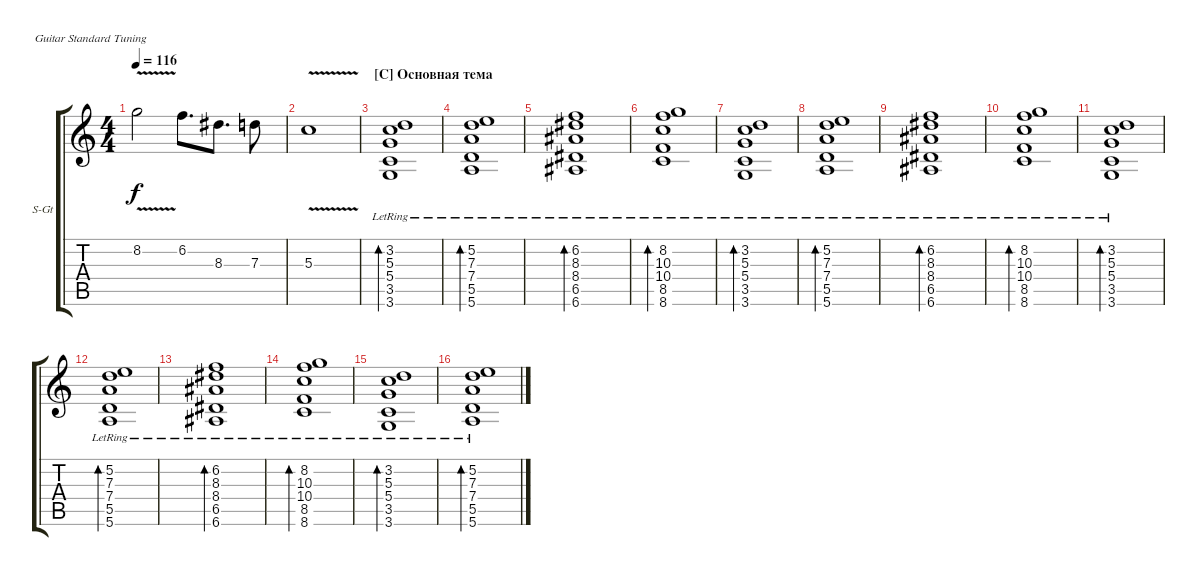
\defaultSystemsLayout 4
\bracketExtendMode groupsimilarinstruments
\firstSystemTrackNameOrientation horizontal
\otherSystemsTrackNameOrientation horizontal
\track ("Steel Guitar" "S-Gt") {instrument acousticguitarsteel}
\staff {score tabs}
\tuning (E4 B3 G3 D3 A2 E2)
\ts (4 4)
\tempo 116
\clef g2
\ks c
8.2{v}.2{dy f} 6.2.8{d} 8.3.8{d} 7.3.8 |
5.3{v}.1 |
\section ("C" "Основная тема")
(5.4{lr} 3.5{lr} 5.3{lr} 3.2{lr} 3.6{lr}).1{bd 132} |
(7.4{lr} 5.5{lr} 7.3{lr} 5.2{lr} 5.6{lr}).1{bd 138} |
(8.4{lr} 6.5{lr} 8.3{lr} 6.2{lr} 6.6{lr}).1{bd 110} |
(10.4{lr} 8.5{lr} 10.3{lr} 8.2{lr} 8.6{lr}).1{bd 113} |
(5.4{lr} 3.5{lr} 5.3{lr} 3.2{lr} 3.6{lr}).1{bd 129} |
(7.4{lr} 5.5{lr} 7.3{lr} 5.2{lr} 5.6{lr}).1{bd 138} |
(8.4{lr} 6.5{lr} 8.3{lr} 6.2{lr} 6.6{lr}).1{bd 110} |
(10.4{lr} 8.5{lr} 10.3{lr} 8.2{lr} 8.6{lr}).1{bd 113} |
(5.4{lr} 3.5{lr} 5.3{lr} 3.2{lr} 3.6{lr}).1{bd 129} |
(7.4{lr} 5.5{lr} 7.3{lr} 5.2{lr} 5.6{lr}).1{bd 138} |
(8.4{lr} 6.5{lr} 8.3{lr} 6.2{lr} 6.6{lr}).1{bd 110} |
(10.4{lr} 8.5{lr} 10.3{lr} 8.2{lr} 8.6{lr}).1{bd 113} |
(5.4{lr} 3.5{lr} 5.3{lr} 3.2{lr} 3.6{lr}).1{bd 132} |
(7.4{lr} 5.5{lr} 7.3{lr} 5.2{lr} 5.6{lr}).1{bd 138}
